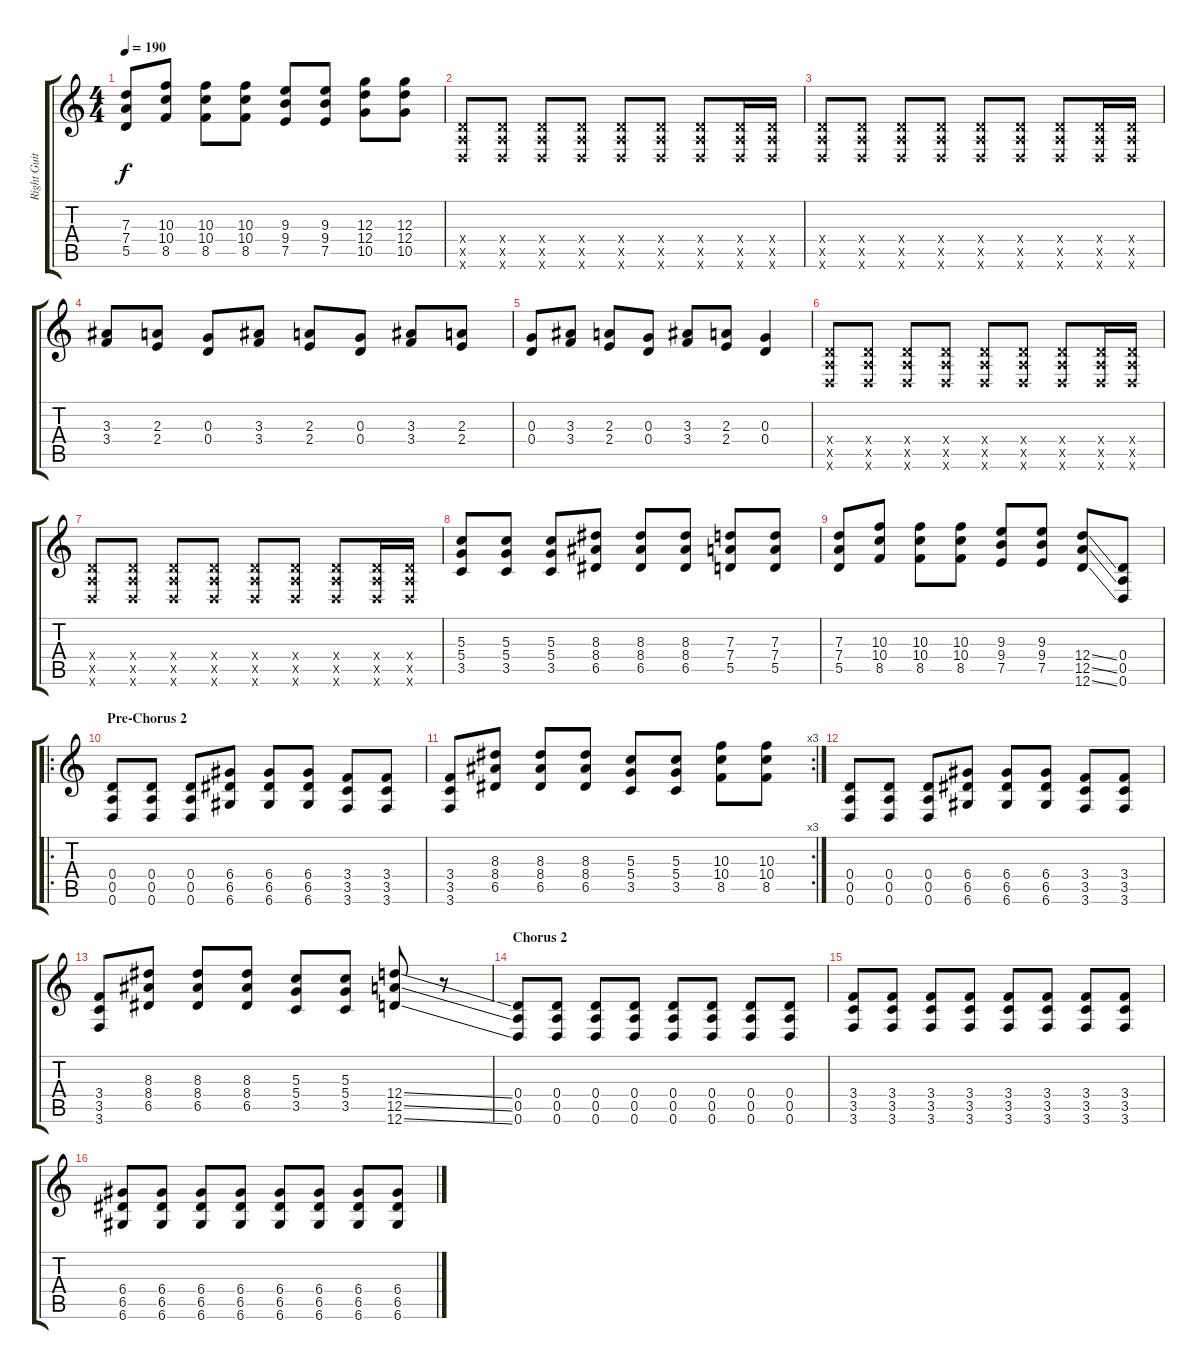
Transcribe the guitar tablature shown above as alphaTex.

\track ("Right Guitar" "Right Guit") {instrument overdrivenguitar}
\staff {score tabs}
\tuning (E4 B3 G3 D3 A2 D2) {hide}
\ts (4 4)
\tempo 190
\clef g2
\ks c
(7.3 7.4 5.5).8{dy f} (10.3 10.4 8.5).8 (10.3 10.4 8.5).8 (10.3 10.4 8.5).8 (9.3 9.4 7.5).8 (9.3 9.4 7.5).8 (12.3 12.4 10.5).8 (12.3 12.4 10.5).8 |
(0.4{x} 0.5{x} 0.6{x}).8 (0.4{x} 0.5{x} 0.6{x}).8 (0.4{x} 0.5{x} 0.6{x}).8 (0.4{x} 0.5{x} 0.6{x}).8 (0.4{x} 0.5{x} 0.6{x}).8 (0.4{x} 0.5{x} 0.6{x}).8 (0.4{x} 0.5{x} 0.6{x}).8 (0.4{x} 0.5{x} 0.6{x}).16 (0.4{x} 0.5{x} 0.6{x}).16 |
(0.4{x} 0.5{x} 0.6{x}).8 (0.4{x} 0.5{x} 0.6{x}).8 (0.4{x} 0.5{x} 0.6{x}).8 (0.4{x} 0.5{x} 0.6{x}).8 (0.4{x} 0.5{x} 0.6{x}).8 (0.4{x} 0.5{x} 0.6{x}).8 (0.4{x} 0.5{x} 0.6{x}).8 (0.4{x} 0.5{x} 0.6{x}).16 (0.4{x} 0.5{x} 0.6{x}).16 |
(3.3 3.4).8 (2.3 2.4).8 (0.3 0.4).8 (3.3 3.4).8 (2.3 2.4).8 (0.3 0.4).8 (3.3 3.4).8 (2.3 2.4).8 |
(0.3 0.4).8 (3.3 3.4).8 (2.3 2.4).8 (0.3 0.4).8 (3.3 3.4).8 (2.3 2.4).8 (0.3 0.4).4 |
(0.4{x} 0.5{x} 0.6{x}).8 (0.4{x} 0.5{x} 0.6{x}).8 (0.4{x} 0.5{x} 0.6{x}).8 (0.4{x} 0.5{x} 0.6{x}).8 (0.4{x} 0.5{x} 0.6{x}).8 (0.4{x} 0.5{x} 0.6{x}).8 (0.4{x} 0.5{x} 0.6{x}).8 (0.4{x} 0.5{x} 0.6{x}).16 (0.4{x} 0.5{x} 0.6{x}).16 |
(0.4{x} 0.5{x} 0.6{x}).8 (0.4{x} 0.5{x} 0.6{x}).8 (0.4{x} 0.5{x} 0.6{x}).8 (0.4{x} 0.5{x} 0.6{x}).8 (0.4{x} 0.5{x} 0.6{x}).8 (0.4{x} 0.5{x} 0.6{x}).8 (0.4{x} 0.5{x} 0.6{x}).8 (0.4{x} 0.5{x} 0.6{x}).16 (0.4{x} 0.5{x} 0.6{x}).16 |
(5.3 5.4 3.5).8 (5.3 5.4 3.5).8 (5.3 5.4 3.5).8 (8.3 8.4 6.5).8 (8.3 8.4 6.5).8 (8.3 8.4 6.5).8 (7.3 7.4 5.5).8 (7.3 7.4 5.5).8 |
(7.3 7.4 5.5).8 (10.3 10.4 8.5).8 (10.3 10.4 8.5).8 (10.3 10.4 8.5).8 (9.3 9.4 7.5).8 (9.3 9.4 7.5).8 (12.4{ss} 12.5{ss} 12.6{ss}).8 (0.4 0.5 0.6).8 |
\ro
\section ("" "Pre-Chorus 2")
(0.4 0.5 0.6).8 (0.4 0.5 0.6).8 (0.4 0.5 0.6).8 (6.4 6.5 6.6).8 (6.4 6.5 6.6).8 (6.4 6.5 6.6).8 (3.4 3.5 3.6).8 (3.4 3.5 3.6).8 |
\rc 3
(3.4 3.5 3.6).8 (8.3 8.4 6.5).8 (8.3 8.4 6.5).8 (8.3 8.4 6.5).8 (5.3 5.4 3.5).8 (5.3 5.4 3.5).8 (10.3 10.4 8.5).8 (10.3 10.4 8.5).8 |
(0.4 0.5 0.6).8 (0.4 0.5 0.6).8 (0.4 0.5 0.6).8 (6.4 6.5 6.6).8 (6.4 6.5 6.6).8 (6.4 6.5 6.6).8 (3.4 3.5 3.6).8 (3.4 3.5 3.6).8 |
(3.4 3.5 3.6).8 (8.3 8.4 6.5).8 (8.3 8.4 6.5).8 (8.3 8.4 6.5).8 (5.3 5.4 3.5).8 (5.3 5.4 3.5).8 (12.4{ss} 12.5{ss} 12.6{ss}).8 r.8 |
\section ("" "Chorus 2")
(0.4 0.5 0.6).8 (0.4 0.5 0.6).8 (0.4 0.5 0.6).8 (0.4 0.5 0.6).8 (0.4 0.5 0.6).8 (0.4 0.5 0.6).8 (0.4 0.5 0.6).8 (0.4 0.5 0.6).8 |
(3.4 3.5 3.6).8 (3.4 3.5 3.6).8 (3.4 3.5 3.6).8 (3.4 3.5 3.6).8 (3.4 3.5 3.6).8 (3.4 3.5 3.6).8 (3.4 3.5 3.6).8 (3.4 3.5 3.6).8 |
(6.4 6.5 6.6).8 (6.4 6.5 6.6).8 (6.4 6.5 6.6).8 (6.4 6.5 6.6).8 (6.4 6.5 6.6).8 (6.4 6.5 6.6).8 (6.4 6.5 6.6).8 (6.4 6.5 6.6).8
